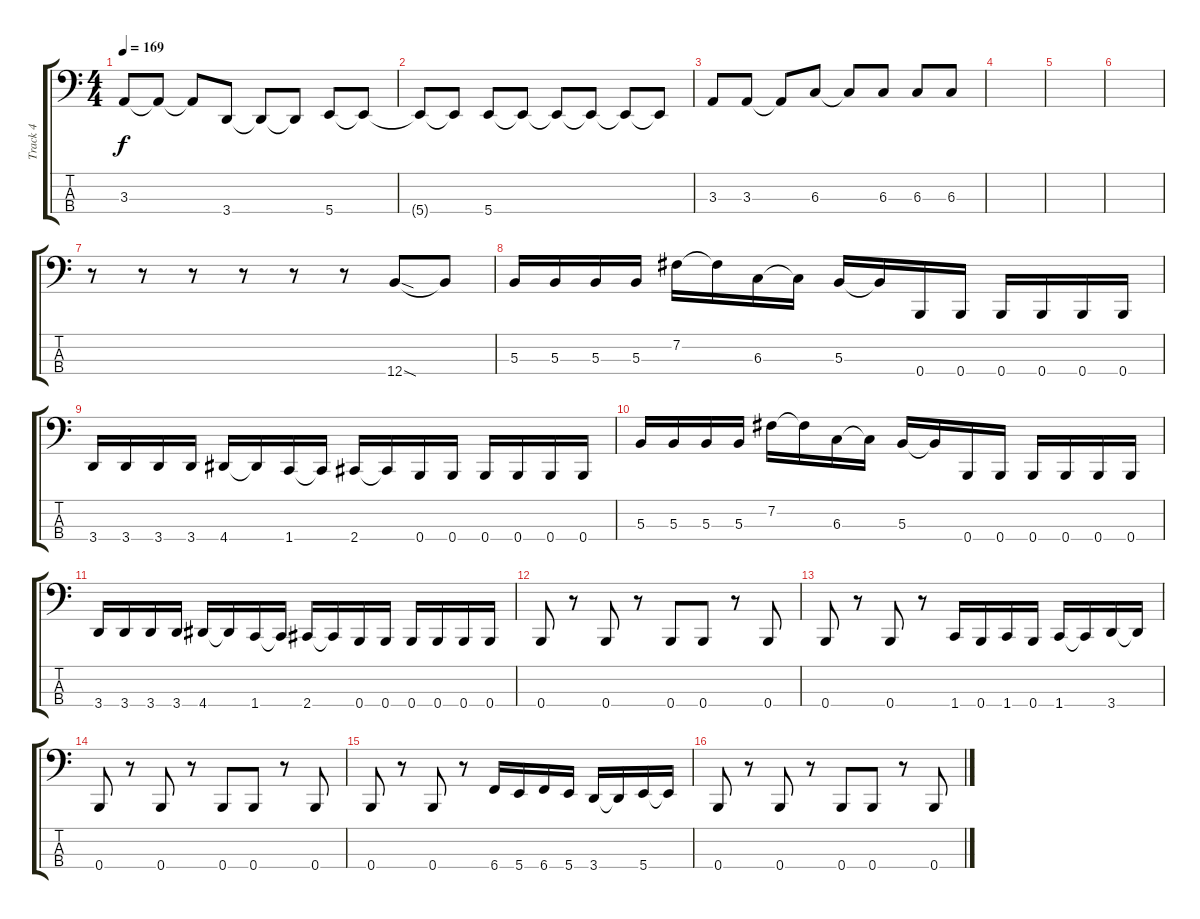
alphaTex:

\track ("Track 4" "Track 4") {instrument electricbassfinger}
\staff {score tabs}
\tuning (E2 B1 Gb1 B0) {hide}
\ts (4 4)
\tempo 169
\clef f4
\ks c
3.3.8{dy f} 3.3{t}.8 3.3{t}.8 3.4.8 3.4{t}.8 3.4{t}.8 5.4.8 5.4{t}.8 |
5.4{t}.8 5.4{t}.8 5.4.8 5.4{t}.8 5.4{t}.8 5.4{t}.8 5.4{t}.8 5.4{t}.8 |
3.3.8 3.3.8 3.3{t}.8 6.3.8 6.3{t}.8 6.3.8 6.3.8 6.3.8 |
|
|
|
r.8 r.8 r.8 r.8 r.8 r.8 12.4{sod}.8 12.4{t}.8 |
5.3.16 5.3.16 5.3.16 5.3.16 7.2.16 7.2{t}.16 6.3.16 6.3{t}.16 5.3.16 5.3{t}.16 0.4.16 0.4.16 0.4.16 0.4.16 0.4.16 0.4.16 |
3.4.16 3.4.16 3.4.16 3.4.16 4.4.16 4.4{t}.16 1.4.16 1.4{t}.16 2.4.16 2.4{t}.16 0.4.16 0.4.16 0.4.16 0.4.16 0.4.16 0.4.16 |
5.3.16 5.3.16 5.3.16 5.3.16 7.2.16 7.2{t}.16 6.3.16 6.3{t}.16 5.3.16 5.3{t}.16 0.4.16 0.4.16 0.4.16 0.4.16 0.4.16 0.4.16 |
3.4.16 3.4.16 3.4.16 3.4.16 4.4.16 4.4{t}.16 1.4.16 1.4{t}.16 2.4.16 2.4{t}.16 0.4.16 0.4.16 0.4.16 0.4.16 0.4.16 0.4.16 |
0.4.8 r.8 0.4.8 r.8 0.4.8 0.4.8 r.8 0.4.8 |
0.4.8 r.8 0.4.8 r.8 1.4.16 0.4.16 1.4.16 0.4.16 1.4.16 1.4{t}.16 3.4.16 3.4{t}.16 |
0.4.8 r.8 0.4.8 r.8 0.4.8 0.4.8 r.8 0.4.8 |
0.4.8 r.8 0.4.8 r.8 6.4.16 5.4.16 6.4.16 5.4.16 3.4.16 3.4{t}.16 5.4.16 5.4{t}.16 |
0.4.8 r.8 0.4.8 r.8 0.4.8 0.4.8 r.8 0.4.8
